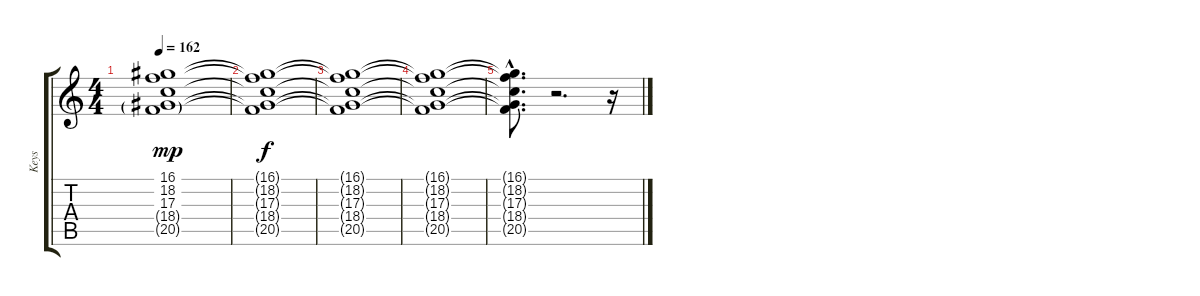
\track ("Keys" "Keys") {instrument stringensemble1}
\staff {score tabs}
\tuning (E4 B3 G3 D3 A2 E2) {hide}
\ts (4 4)
\tempo 162
\clef g2
\ks c
(16.1 18.2 17.3 18.4{g} 20.5{g}).1{dy mp} |
(16.1{t} 18.2{t} 17.3{t} 18.4{t} 20.5{t}).1{dy f} |
(16.1{t} 18.2{t} 17.3{t} 18.4{t} 20.5{t}).1 |
(16.1{t} 18.2{t} 17.3{t} 18.4{t} 20.5{t}).1 |
(16.1{hac t} 18.2{hac t} 17.3{hac t} 18.4{hac t} 20.5{hac t}).8{d} r.2{d} r.16
